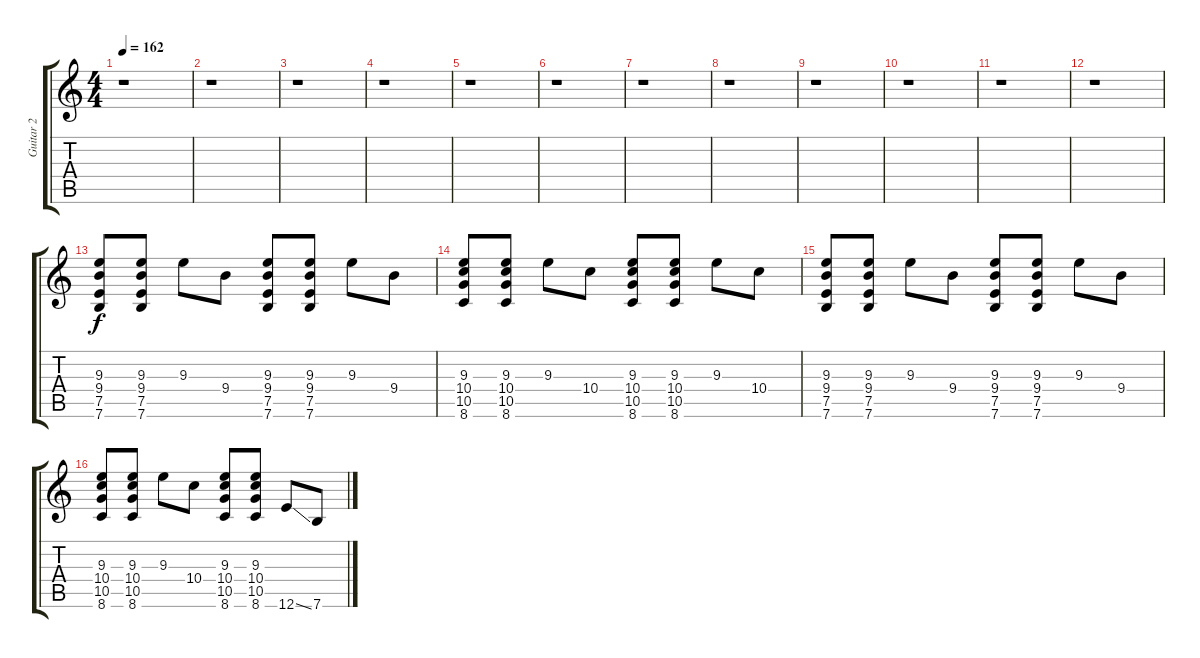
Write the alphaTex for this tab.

\track ("Guitar 2" "Guitar 2") {instrument distortionguitar}
\staff {score tabs}
\tuning (E4 B3 G3 D3 A2 E2) {hide}
\ts (4 4)
\tempo 162
\clef g2
\ks c
r.1{dy f} |
r.1 |
r.1 |
r.1 |
r.1 |
r.1 |
r.1 |
r.1 |
r.1 |
r.1 |
r.1 |
r.1 |
(9.3 9.4 7.5 7.6).8 (9.3 9.4 7.5 7.6).8 9.3.8 9.4.8 (9.3 9.4 7.5 7.6).8 (9.3 9.4 7.5 7.6).8 9.3.8 9.4.8 |
(9.3 10.4 10.5 8.6).8 (9.3 10.4 10.5 8.6).8 9.3.8 10.4.8 (9.3 10.4 10.5 8.6).8 (9.3 10.4 10.5 8.6).8 9.3.8 10.4.8 |
(9.3 9.4 7.5 7.6).8 (9.3 9.4 7.5 7.6).8 9.3.8 9.4.8 (9.3 9.4 7.5 7.6).8 (9.3 9.4 7.5 7.6).8 9.3.8 9.4.8 |
(9.3 10.4 10.5 8.6).8 (9.3 10.4 10.5 8.6).8 9.3.8 10.4.8 (9.3 10.4 10.5 8.6).8 (9.3 10.4 10.5 8.6).8 12.6{ss}.8 7.6.8
